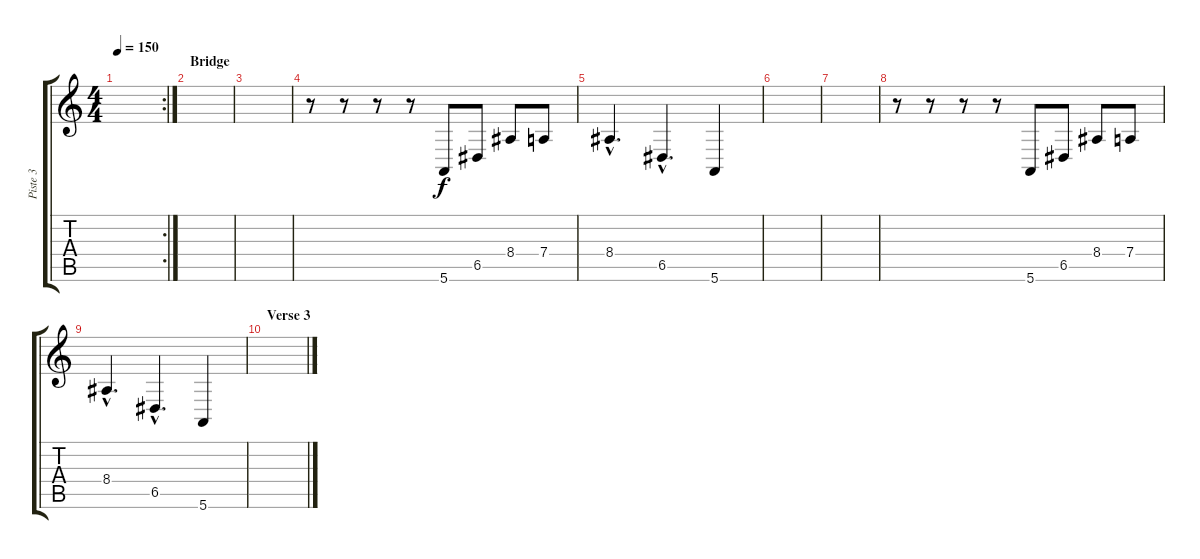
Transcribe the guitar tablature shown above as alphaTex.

\track ("Piste 3" "Piste 3") {instrument stringensemble1}
\staff {score tabs}
\tuning (E4 B3 G3 D3 A2 E2) {hide}
\rc 2
\ts (4 4)
\tempo 150
\clef g2
\ks c
|
\section ("" "Bridge")
|
|
r.8{volume 13 instrument guitarharmonics} r.8 r.8 r.8 5.6.8 6.5.8 8.4.8 7.4.8 |
8.4{hac}.4{d} 6.5{hac}.4{d} 5.6.4 |
|
|
r.8{instrument guitarharmonics} r.8 r.8 r.8 5.6.8 6.5.8 8.4.8 7.4.8 |
8.4{hac}.4{d} 6.5{hac}.4{d} 5.6.4 |
\section ("" "Verse 3")
